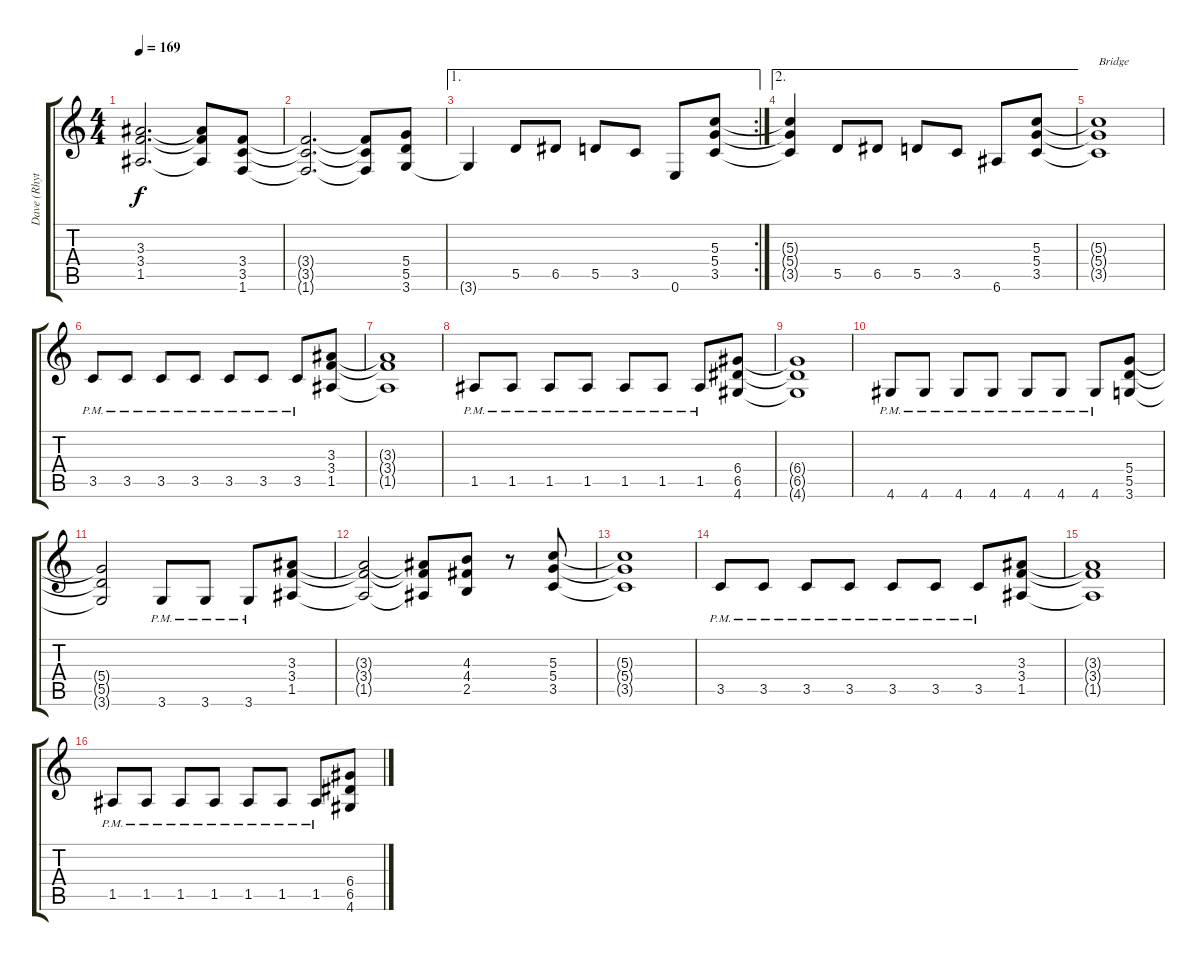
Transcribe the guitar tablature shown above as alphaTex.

\track ("Dave (Rhythm)" "Dave (Rhyt") {instrument distortionguitar}
\staff {score tabs}
\tuning (E4 B3 G3 D3 A2 E2) {hide}
\ts (4 4)
\tempo 169
\clef g2
\ks c
(3.3{t} 3.4{t} 1.5{t}).2{d dy f} (3.3{t} 3.4{t} 1.5{t}).8 (3.4 3.5 1.6).8 |
(3.4{t} 3.5{t} 1.6{t}).2{d} (3.4{t} 3.5{t} 1.6{t}).8 (5.4 5.5 3.6).8 |
\ae 1
\rc 2
3.6{t}.4 5.5.8 6.5.8 5.5.8 3.5.8 0.6.8 (5.3 5.4 3.5).8 |
\ae 2
(5.3{t} 5.4{t} 3.5{t}).4 5.5.8 6.5.8 5.5.8 3.5.8 6.6.8 (5.3 5.4 3.5).8 |
(5.3{t} 5.4{t} 3.5{t}).1{txt "Bridge"} |
3.5{pm}.8 3.5{pm}.8 3.5{pm}.8 3.5{pm}.8 3.5{pm}.8 3.5{pm}.8 3.5{pm}.8 (3.3 3.4 1.5).8 |
(3.3{t} 3.4{t} 1.5{t}).1 |
1.5{pm}.8 1.5{pm}.8 1.5{pm}.8 1.5{pm}.8 1.5{pm}.8 1.5{pm}.8 1.5{pm}.8 (6.4 6.5 4.6).8 |
(6.4{t} 6.5{t} 4.6{t}).1 |
4.6{pm}.8 4.6{pm}.8 4.6{pm}.8 4.6{pm}.8 4.6{pm}.8 4.6{pm}.8 4.6{pm}.8 (5.4 5.5 3.6).8 |
(5.4{t} 5.5{t} 3.6{t}).2 3.6{pm}.8 3.6{pm}.8 3.6{pm}.8 (3.3 3.4 1.5).8 |
(3.3{t} 3.4{t} 1.5{t}).2 (3.3{t} 3.4{t} 1.5{t}).8 (4.3 4.4 2.5).8 r.8 (5.3 5.4 3.5).8 |
(5.3{t} 5.4{t} 3.5{t}).1 |
3.5{pm}.8 3.5{pm}.8 3.5{pm}.8 3.5{pm}.8 3.5{pm}.8 3.5{pm}.8 3.5{pm}.8 (3.3 3.4 1.5).8 |
(3.3{t} 3.4{t} 1.5{t}).1 |
1.5{pm}.8 1.5{pm}.8 1.5{pm}.8 1.5{pm}.8 1.5{pm}.8 1.5{pm}.8 1.5{pm}.8 (6.4 6.5 4.6).8
